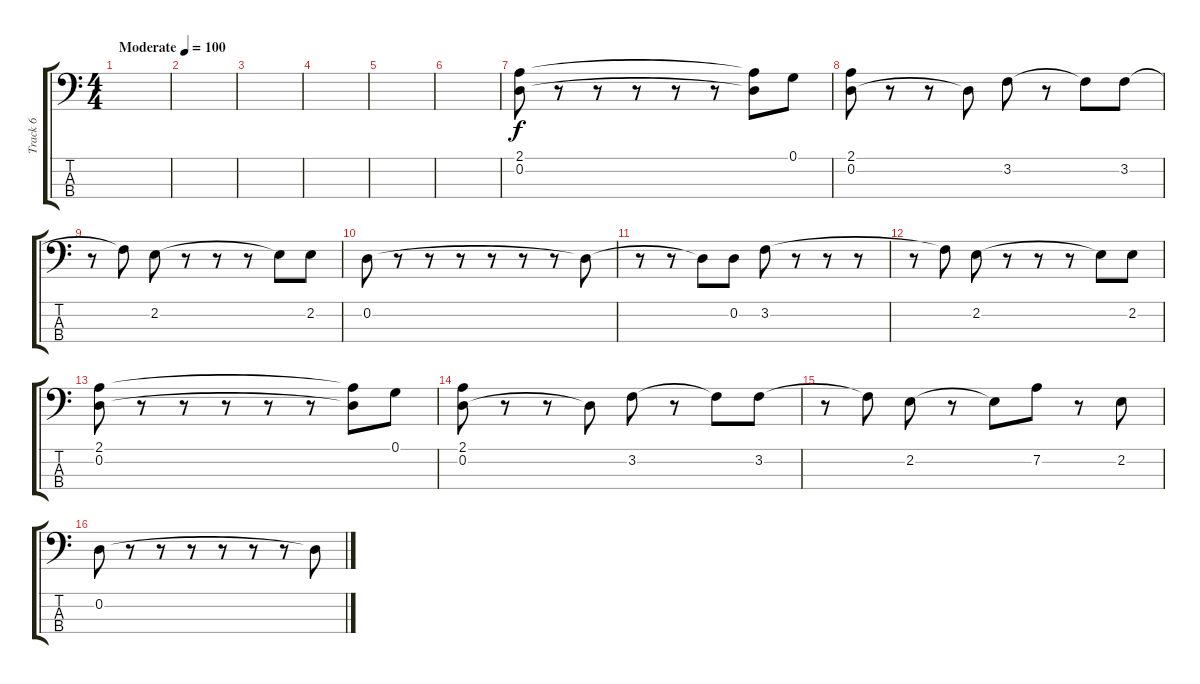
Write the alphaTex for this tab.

\track ("Track 6" "Track 6") {instrument electricbassfinger}
\staff {score tabs}
\tuning (G2 D2 A1 E1) {hide}
\ts (4 4)
\tempo (100 "Moderate")
\clef f4
\ks c
|
|
|
|
|
|
(2.1 0.2).8 r.8 r.8 r.8 r.8 r.8 (2.1{t} 0.2{t}).8 0.1.8 |
(2.1 0.2).8 r.8 r.8 0.2{t}.8 3.2.8 r.8 3.2{t}.8 3.2.8 |
r.8 3.2{t}.8 2.2.8 r.8 r.8 r.8 2.2{t}.8 2.2.8 |
0.2.8 r.8 r.8 r.8 r.8 r.8 r.8 0.2{t}.8 |
r.8 r.8 0.2{t}.8 0.2.8 3.2.8 r.8 r.8 r.8 |
r.8 3.2{t}.8 2.2.8 r.8 r.8 r.8 2.2{t}.8 2.2.8 |
(2.1 0.2).8 r.8 r.8 r.8 r.8 r.8 (2.1{t} 0.2{t}).8 0.1.8 |
(2.1 0.2).8 r.8 r.8 0.2{t}.8 3.2.8 r.8 3.2{t}.8 3.2.8 |
r.8 3.2{t}.8 2.2.8 r.8 2.2{t}.8 7.2.8 r.8 2.2.8 |
0.2.8 r.8 r.8 r.8 r.8 r.8 r.8 0.2{t}.8
